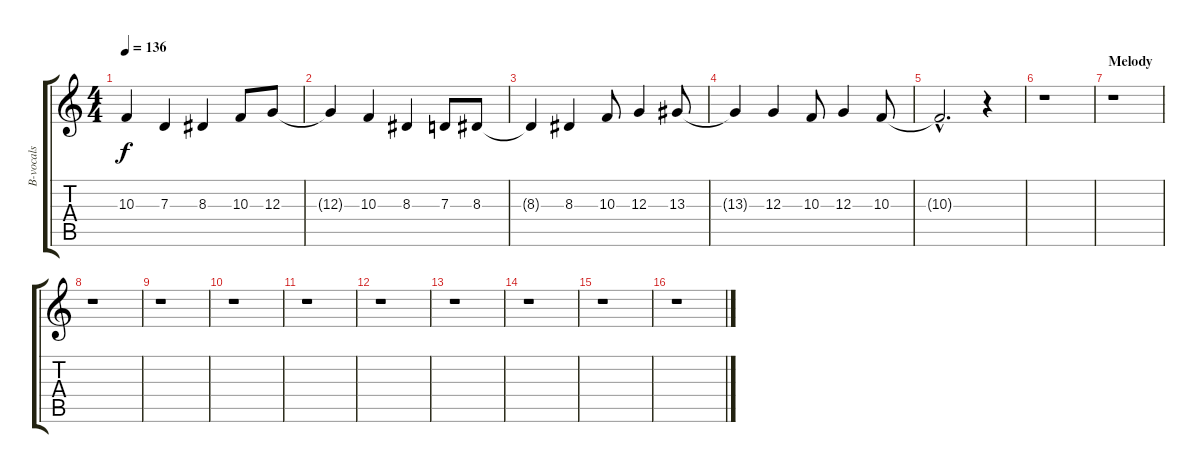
\track ("B-vocals" "B-vocals") {instrument lead6voice}
\staff {score tabs}
\tuning (E4 B3 G3 D3 A2 E2) {hide}
\ts (4 4)
\tempo 136
\clef g2
\ks c
10.3{t}.4{dy f} 7.3.4 8.3.4 10.3.8 12.3.8 |
12.3{t}.4 10.3.4 8.3.4 7.3.8 8.3.8 |
8.3{t}.4 8.3.4 10.3.8 12.3.4 13.3.8 |
13.3{t}.4 12.3.4 10.3.8 12.3.4 10.3.8 |
10.3{hac t}.2{d} r.4 |
r.1 |
\section ("" "Melody")
r.1 |
r.1 |
r.1 |
r.1 |
r.1 |
r.1 |
r.1 |
r.1 |
r.1 |
r.1
